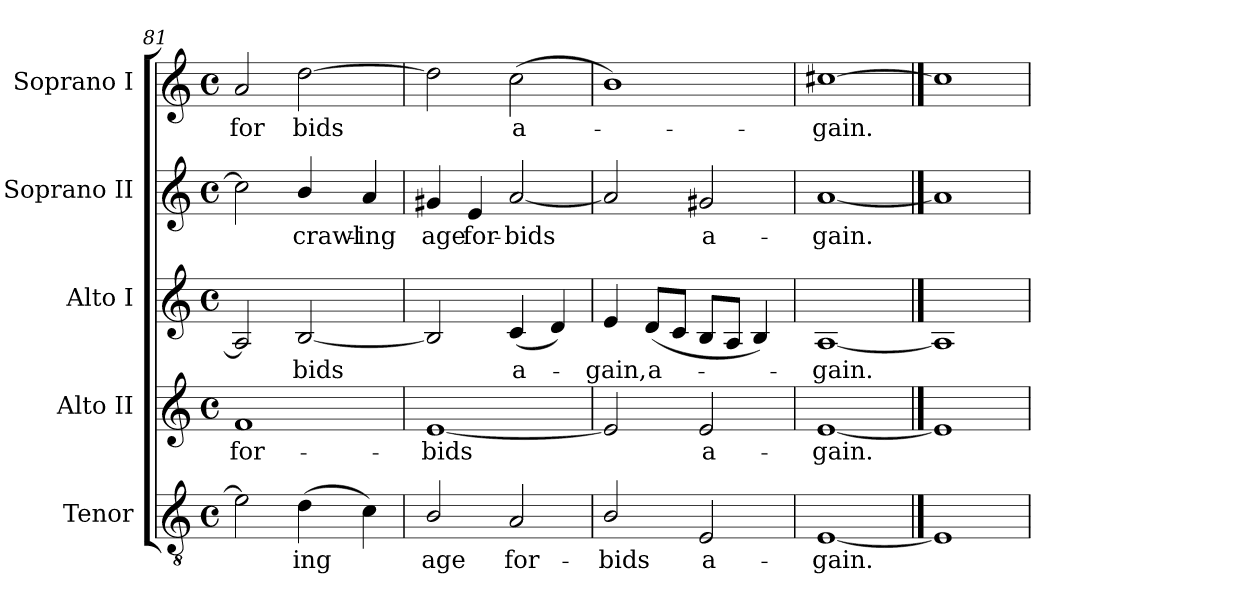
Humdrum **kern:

**kern	**text	**kern	**text	**kern	**text	**kern	**text	**kern	**text
*part5	*part5	*part4	*part4	*part3	*part3	*part2	*part2	*part1	*part1
*staff5	*staff5	*staff4	*staff4	*staff3	*staff3	*staff2	*staff2	*staff1	*staff1
*I"Tenor	*	*I"Alto II	*	*I"Alto I	*	*I"Soprano II	*	*I"Soprano I	*
*I'T	*	*I'A II	*	*I'A I	*	*I'S II	*	*I'S I	*
*clefGv2	*	*clefG2	*	*clefG2	*	*clefG2	*	*clefG2	*
*k[]	*	*k[]	*	*k[]	*	*k[]	*	*k[]	*
*C:	*	*C:	*	*C:	*	*C:	*	*C:	*
*M4/4	*	*M4/4	*	*M4/4	*	*M4/4	*	*M4/4	*
*met(c)	*	*met(c)	*	*met(c)	*	*met(c)	*	*met(c)	*
=81	=81	=81	=81	=81	=81	=81	=81	=81	=81
!	!	!	!LO:LY:b	!	!	!	!	!	!LO:LY:b
2e]	.	1f	for-	2A]	.	2cc]	.	2a	for
!	!LO:LY:b	!	!	!	!LO:LY:b	!	!LO:LY:b	!	!LO:LY:b
(>4d	ing	.	.	[2B	bids	4b/	crawl-	[2dd	bids
!	!	!	!	!	!	!	!LO:LY:b	!	!
4c)	.	.	.	.	.	4a	-ing	.	.
=82	=82	=82	=82	=82	=82	=82	=82	=82	=82
!	!LO:LY:b	!	!LO:LY:b	!	!	!	!LO:LY:b	!	!
2B/	age	[1e	-bids	2B]	.	4g#X	age	2dd]	.
!	!	!	!	!	!	!	!LO:LY:b	!	!
.	.	.	.	.	.	4e	for-	.	.
!	!LO:LY:b	!	!	!	!LO:LY:b	!	!LO:LY:b	!	!LO:LY:b
2A	for-	.	.	(<4c	a-	[2a	-bids	(>2cc	a-
.	.	.	.	4d)	.	.	.	.	.
=83	=83	=83	=83	=83	=83	=83	=83	=83	=83
!	!LO:LY:b	!	!	!	!LO:LY:b	!	!	!	!
2B/	-bids	2e]	.	4e	gain,	2a]	.	1b)	.
!	!	!	!	!	!LO:LY:b	!	!	!	!
.	.	.	.	(<8dL	a-	.	.	.	.
.	.	.	.	8cJ	.	.	.	.	.
!	!LO:LY:b	!	!LO:LY:b	!	!	!	!LO:LY:b	!	!
2E	a-	2e	a-	8BL	.	2g#X	a-	.	.
.	.	.	.	8AJ	.	.	.	.	.
.	.	.	.	4B)	.	.	.	.	.
=84	=84	=84	=84	=84	=84	=84	=84	=84	=84
!	!LO:LY:b	!	!LO:LY:b	!	!LO:LY:b	!	!LO:LY:b	!	!LO:LY:b
[1E	-gain.	[1e	-gain.	[1A	gain.	[1a	-gain.	[1cc#X	gain.
==85	==85	==85	==85	==85	==85	==85	==85	==85	==85
1E]	.	1e]	.	1A]	.	1a]	.	1cc#]	.
=	=	=	=	=	=	=	=	=	=
*-	*-	*-	*-	*-	*-	*-	*-	*-	*-
